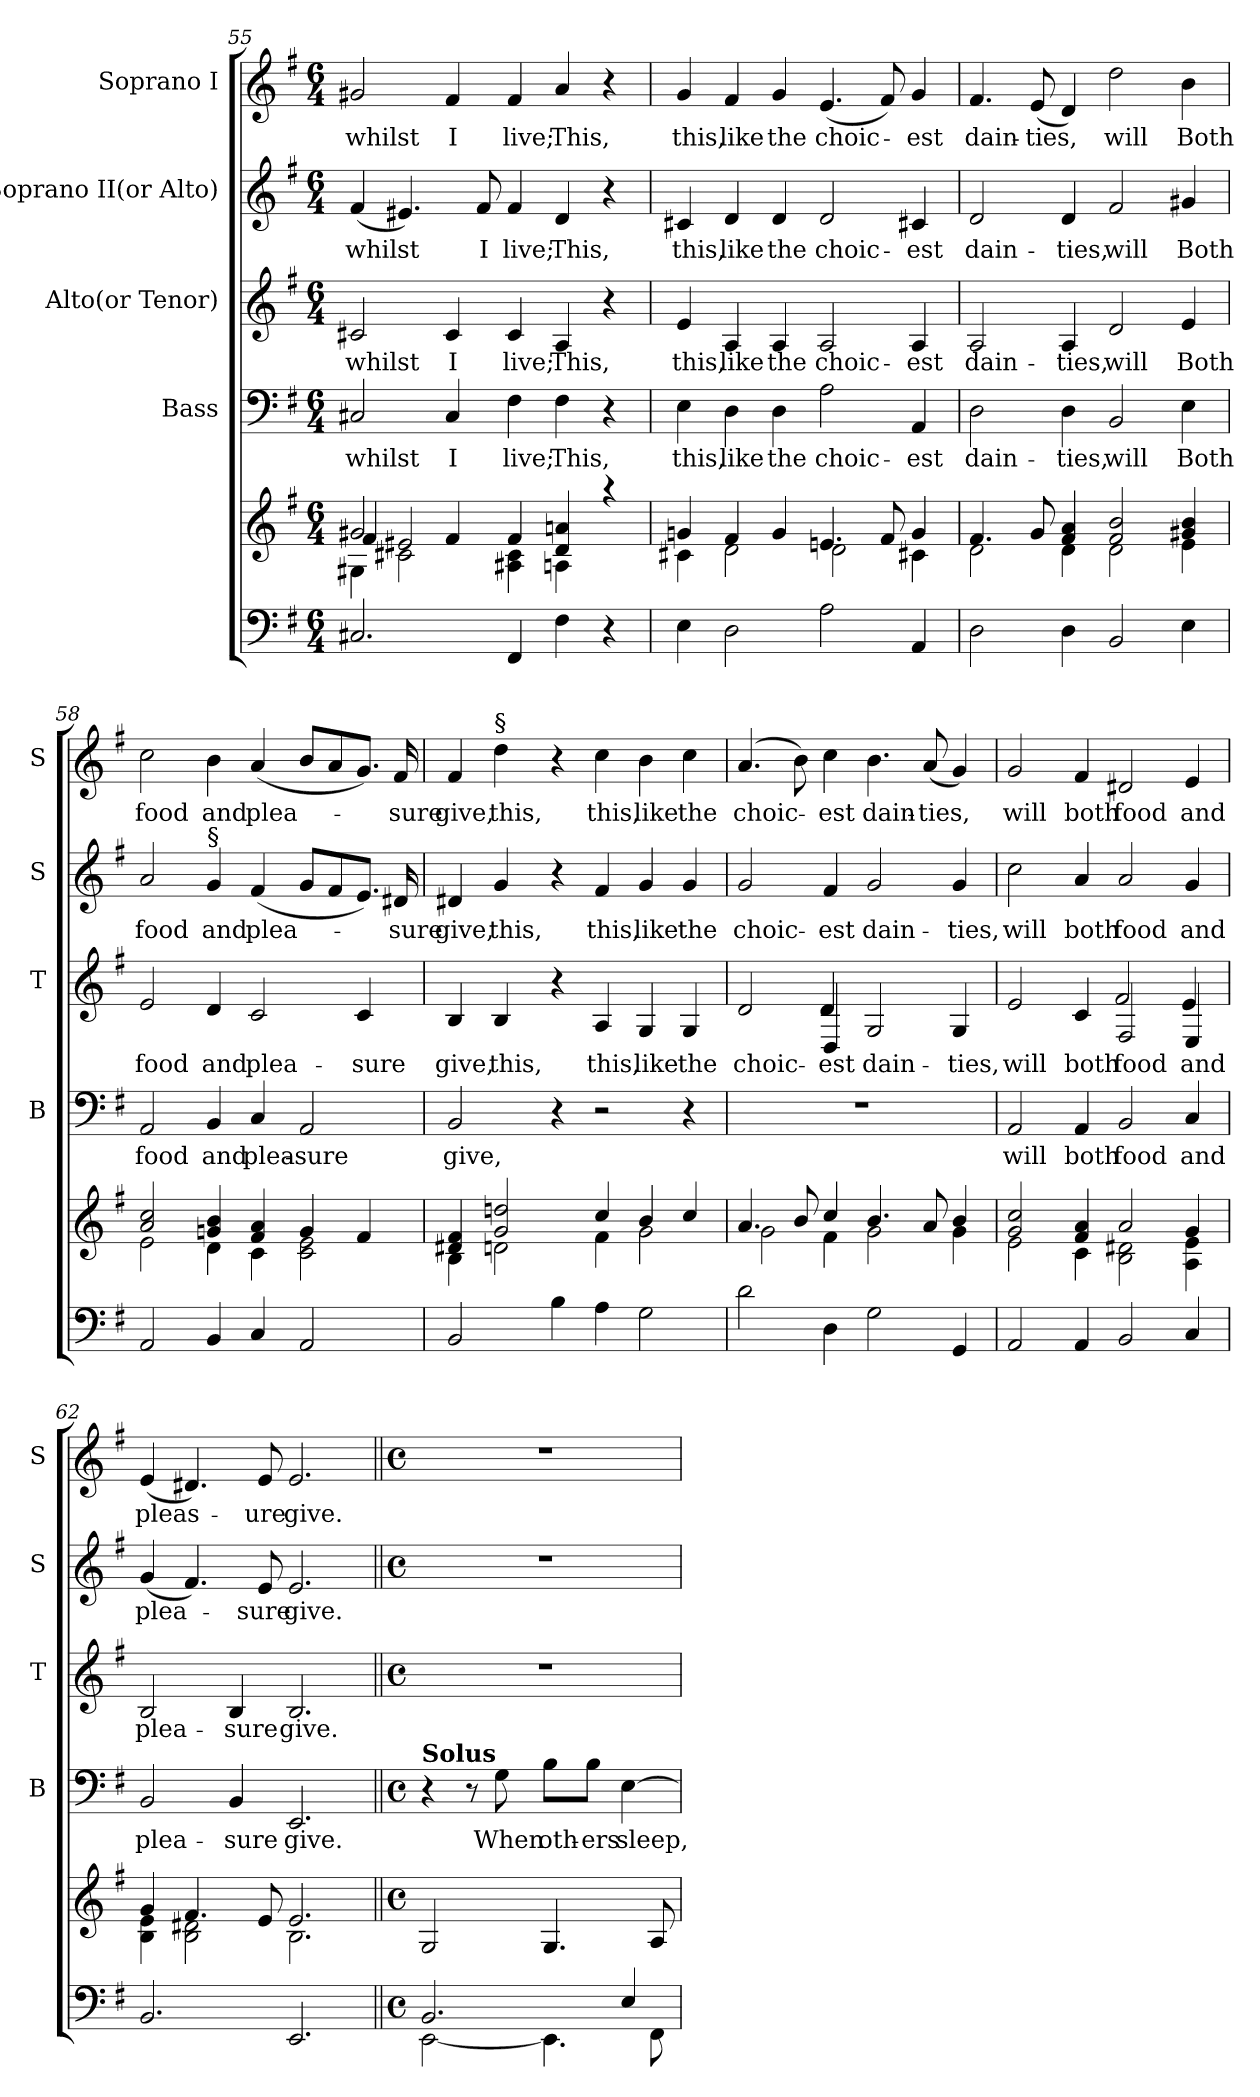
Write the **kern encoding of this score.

**kern	**kern	**kern	**text	**kern	**text	**kern	**text	**kern	**text
*part5	*part5	*part4	*part4	*part3	*part3	*part2	*part2	*part1	*part1
*staff6	*staff5	*staff4	*staff4	*staff3	*staff3	*staff2	*staff2	*staff1	*staff1
*	*	*I"Bass	*	*I"Alto(or Tenor)	*	*I"Soprano II(or Alto)	*	*I"Soprano I	*
*	*	*I'B	*	*I'T	*	*I'S	*	*I'S	*
!!LO:LB:g=z
*clefF4	*clefG2	*clefF4	*	*clefG2	*	*clefG2	*	*clefG2	*
*	*	*	*	*ITrd7c12	*	*	*	*	*
*k[f#]	*k[f#]	*k[f#]	*	*k[f#]	*	*k[f#]	*	*k[f#]	*
*G:	*G:	*G:	*	*G:	*	*G:	*	*G:	*
*M6/4	*M6/4	*M6/4	*	*M6/4	*	*M6/4	*	*M6/4	*
=55	=55	=55	=55	=55	=55	=55	=55	=55	=55
*	*^	*	*	*	*	*	*	*	*
*	*	*^	*	*	*	*	*	*	*	*
!	!	!	!	!	!LO:LY:b	!	!LO:LY:b	!	!LO:LY:b	!	!LO:LY:b
2.C#X/	2g#X/	4G#X\	4f#/	2C#X/	whilst	2C#X/	whilst	(<4f#/	whilst	2g#X/	whilst
.	.	2c#X\	2e#X/	.	.	.	.	4.e#X/)	.	.	.
!	!	!	!	!	!LO:LY:b	!	!LO:LY:b	!	!	!	!LO:LY:b
.	4f#/	.	.	4C#/	I	4C#/	I	.	.	4f#/	I
!	!	!	!	!	!	!	!	!	!LO:LY:b	!	!
.	.	.	.	.	.	.	.	8f#/	I	.	.
!	!	!	!	!	!LO:LY:b	!	!LO:LY:b	!	!LO:LY:b	!	!LO:LY:b
4FF#/	4f#/	4A#X\ 4c#\	2.ryy	4F#\	live;	4C#/	live;	4f#/	live;	4f#/	live;
!	!	!	!	!	!LO:LY:b	!	!LO:LY:b	!	!LO:LY:b	!	!LO:LY:b
4F#\	4d/ 4an/	4An\	.	4F#\	This,	4AA/	This,	4d/	This,	4a/	This,
4r	4raa	4ryy	.	4r	.	4r	.	4r	.	4r	.
*	*	*v	*v	*	*	*	*	*	*	*	*
=56	=56	=56	=56	=56	=56	=56	=56	=56	=56	=56
!	!	!	!	!LO:LY:b	!	!LO:LY:b	!	!LO:LY:b	!	!LO:LY:b
4E\	4gn/	4c#X\	4E\	this,	4E/	this,	4c#X/	this,	4g/	this,
!	!	!	!	!LO:LY:b	!	!LO:LY:b	!	!LO:LY:b	!	!LO:LY:b
2D\	4f#/	2d\	4D\	like	4AA/	like	4d/	like	4f#/	like
!	!	!	!	!LO:LY:b	!	!LO:LY:b	!	!LO:LY:b	!	!LO:LY:b
.	4g/	.	4D\	the	4AA/	the	4d/	the	4g/	the
!	!	!	!	!LO:LY:b	!	!LO:LY:b	!	!LO:LY:b	!	!LO:LY:b
2A\	4.en/	2d\	2A\	choic-	2AA/	choic-	2d/	choic-	(<4.e/	choic-
.	8f#/	.	.	.	.	.	.	.	8f#/)	.
!	!	!	!	!LO:LY:b	!	!LO:LY:b	!	!LO:LY:b	!	!LO:LY:b
4AA/	4g/	4c#X\	4AA/	-est	4AA/	-est	4c#X/	-est	4g/	-est
=57	=57	=57	=57	=57	=57	=57	=57	=57	=57	=57
!	!	!	!	!LO:LY:b	!	!LO:LY:b	!	!LO:LY:b	!	!LO:LY:b
2D\	4.f#/	2d\	2D\	dain-	2AA/	dain-	2d/	dain-	4.f#/	dain-
!	!	!	!	!	!	!	!	!	!	!LO:LY:b
.	8g/	.	.	.	.	.	.	.	(<8e/	-ties,
!	!	!	!	!LO:LY:b	!	!LO:LY:b	!	!LO:LY:b	!	!
4D\	4f#/ 4a/	4d\	4D\	-ties,	4AA/	-ties,	4d/	-ties,	4d/)	.
!	!	!	!	!LO:LY:b	!	!LO:LY:b	!	!LO:LY:b	!	!LO:LY:b
2BB/	2f#/ 2b/	2d\	2BB/	will	2D/	will	2f#/	will	2dd\	will
!	!	!	!	!LO:LY:b	!	!LO:LY:b	!	!LO:LY:b	!	!LO:LY:b
4E\	4g#X/ 4b/	4e\	4E\	Both	4E/	Both	4g#X/	Both	4b\	Both
=58	=58	=58	=58	=58	=58	=58	=58	=58	=58	=58
*	*	*^	*	*	*	*	*	*	*	*
!	!	!	!	!	!LO:LY:b	!	!LO:LY:b	!	!LO:LY:b	!	!LO:LY:b
2AA/	2a/ 2cc/	2e\	2.ryy	2AA/	food	2E/	food	2a/	food	2cc\	food
!	!	!	!	!	!	!	!	!LO:TX:a:t=§	!	!	!
!	!	!	!	!	!LO:LY:b	!	!LO:LY:b	!	!LO:LY:b	!	!LO:LY:b
4BB/	4gn/ 4b/	4d\	.	4BB/	and	4D/	and	4g/	and	4b\	and
!	!	!	!	!	!LO:LY:b	!	!LO:LY:b	!	!LO:LY:b	!	!LO:LY:b
4C/	4f#/ 4a/	4c\	4ryy	4C/	plea-	2C/	plea-	(<4f#/	plea-	(<4a/	plea-
!	!	!	!	!	!LO:LY:b	!	!	!	!	!	!
2AA/	4g/	2c\ 2e\	2ryy	2AA/	-sure	.	.	8g/L	.	8b/L	.
.	.	.	.	.	.	.	.	8f#/	.	8a/	.
!	!	!	!	!	!	!	!LO:LY:b	!	!	!	!
.	4f#/	.	.	.	.	4C/	-sure	8.e/J)	.	8.g/J)	.
!	!	!	!	!	!	!	!	!	!LO:LY:b	!	!LO:LY:b
.	.	.	.	.	.	.	.	16d#X/	-sure	16f#/	-sure
!!LO:PB:g=z
=59	=59	=59	=59	=59	=59	=59	=59	=59	=59	=59	=59
!	!	!	!	!	!LO:LY:b	!	!LO:LY:b	!	!LO:LY:b	!	!LO:LY:b
2BB/	4d#X/ 4f#/	4B\	4ryy	2BB/	give,	4BB/	give,	4d#X/	give,	4f#/	give,
!	!	!	!	!	!	!	!	!	!	!LO:TX:a:t=§	!
!	!	!	!	!	!	!	!LO:LY:b	!	!LO:LY:b	!	!LO:LY:b
.	2g/ 2ddn/	2dn\	8ryy	.	.	4BB/	this,	4g/	this,	4dd\	this,
.	.	.	8ryy	.	.	.	.	.	.	.	.
4B\	.	.	4ryy	4r	.	4r	.	4r	.	4r	.
!	!	!	!	!	!	!	!LO:LY:b	!	!LO:LY:b	!	!LO:LY:b
4A\	4cc/	4f#\	2.ryy	2r	.	4AA/	this,	4f#/	this,	4cc\	this,
!	!	!	!	!	!	!	!LO:LY:b	!	!LO:LY:b	!	!LO:LY:b
2G\	4b/	2g\	.	.	.	4GG/	like	4g/	like	4b\	like
!	!	!	!	!	!	!	!LO:LY:b	!	!LO:LY:b	!	!LO:LY:b
.	4cc/	.	.	4r	.	4GG/	the	4g/	the	4cc\	the
*	*	*v	*v	*	*	*	*	*	*	*	*
=60	=60	=60	=60	=60	=60	=60	=60	=60	=60	=60
!	!	!	!LO:N:vis=1	!	!	!LO:LY:b	!	!LO:LY:b	!	!LO:LY:b
*	*	*	*	*	*^	*	*	*	*	*
*	*	*	*	*	*	*^	*	*	*	*	*
2d\	4.a/	2g\	1.r	.	2D/	2ryy	2ryy	choic-	2g/	choic-	(4.a/	choic-
.	8b/	.	.	.	.	.	.	.	.	.	8b\)	.
!	!	!	!	!	!	!	!	!LO:LY:b	!	!LO:LY:b	!	!LO:LY:b
4D\	4cc/	4f#\	.	.	4DD/	4ryy	4D/	-est	4f#/	-est	4cc\	-est
!	!	!	!	!	!	!	!	!LO:LY:b	!	!LO:LY:b	!	!LO:LY:b
2G\	4.b/	2g\	.	.	2GG/	2.ryy	2.ryy	dain-	2g/	dain-	4.b\	dain-
!	!	!	!	!	!	!	!	!	!	!	!	!LO:LY:b
.	8a/	.	.	.	.	.	.	.	.	.	(<8a/	-ties,
!	!	!	!	!	!	!	!	!LO:LY:b	!	!LO:LY:b	!	!
4GG/	4b/	4g\	.	.	4GG/	.	.	-ties,	4g/	-ties,	4g/)	.
*	*	*	*	*	*v	*v	*v	*	*	*	*	*
=61	=61	=61	=61	=61	=61	=61	=61	=61	=61	=61
!	!	!	!	!LO:LY:b	!	!LO:LY:b	!	!LO:LY:b	!	!LO:LY:b
*	*	*	*	*	*^	*	*	*	*	*
2AA/	2g/ 2cc/	2e\	2AA/	will	2E/	2.ryy	will	2cc\	will	2g/	will
!	!	!	!	!LO:LY:b	!	!	!LO:LY:b	!	!LO:LY:b	!	!LO:LY:b
4AA/	4f#/ 4a/	4c\	4AA/	both	4C/	.	both	4a/	both	4f#/	both
!	!	!	!	!LO:LY:b	!	!	!LO:LY:b	!	!LO:LY:b	!	!LO:LY:b
2BB/	2a/	2B\ 2d#X\	2BB/	food	2FF#/	2F#/	food	2a/	food	2d#X/	food
!	!	!	!	!LO:LY:b	!	!	!LO:LY:b	!	!LO:LY:b	!	!LO:LY:b
4C/	4g/	4A\ 4e\	4C/	and	4EE/	4E/	and	4g/	and	4e/	and
=62	=62	=62	=62	=62	=62	=62	=62	=62	=62	=62	=62
*	*	*^	*	*	*	*	*	*	*	*	*
!	!	!	!	!	!LO:LY:b	!	!	!LO:LY:b	!	!LO:LY:b	!	!LO:LY:b
*	*	*	*	*	*	*v	*v	*	*	*	*	*
2.BB/	4g/	4B\ 4e\	4ryy	2BB/	plea-	2BB/	plea-	(<4g/	plea-	(<4e/	pleas-
.	4.f#/	2B\ 2d#X\	2ryy	.	.	.	.	4.f#/)	.	4.d#X/)	.
!	!	!	!	!	!LO:LY:b	!	!LO:LY:b	!	!	!	!
.	.	.	.	4BB/	-sure	4BB/	-sure	.	.	.	.
!	!	!	!	!	!	!	!	!	!LO:LY:b	!	!LO:LY:b
.	8e/	.	.	.	.	.	.	8e/	-sure	8e/	-ure
!	!	!	!	!	!LO:LY:b	!	!LO:LY:b	!	!LO:LY:b	!	!LO:LY:b
2.EE/	2.e/	2.B\	2.ryy	2.EE/	give.	2.BB/	give.	2.e/	give.	2.e/	give.
*	*v	*v	*v	*	*	*	*	*	*	*	*
!!LO:LB:g=z
=63||	=63||	=63||	=63||	=63||	=63||	=63||	=63||	=63||	=63||
*M4/4	*M4/4	*M4/4	*	*M4/4	*	*M4/4	*	*M4/4	*
*met(c)	*met(c)	*met(c)	*	*met(c)	*	*met(c)	*	*met(c)	*
*^	*^	*	*	*	*	*	*	*	*
*	*	*	*^	*	*	*	*	*	*	*	*
!	!	!	!	!	!LO:TX:a:B:t=Solus	!	!	!	!	!	!	!
*	*	*v	*v	*v	*	*	*	*	*	*	*	*
2.BB/	[<2EE\	2G/	4r	.	1r	.	1r	.	1r	.
.	.	.	8r	.	.	.	.	.	.	.
!	!	!	!	!LO:LY:b	!	!	!	!	!	!
.	.	.	8G\	When	.	.	.	.	.	.
!	!	!	!	!LO:LY:b	!	!	!	!	!	!
.	4.EE\]	4.G/	8B\L	oth-	.	.	.	.	.	.
!	!	!	!	!LO:LY:b	!	!	!	!	!	!
.	.	.	8B\J	-ers	.	.	.	.	.	.
!	!	!	!	!LO:LY:b	!	!	!	!	!	!
4E/	.	.	[>4E\	sleep,	.	.	.	.	.	.
.	8FF#\	8A/	.	.	.	.	.	.	.	.
*v	*v	*	*	*	*	*	*	*	*	*
=	=	=	=	=	=	=	=	=	=
*-	*-	*-	*-	*-	*-	*-	*-	*-	*-
